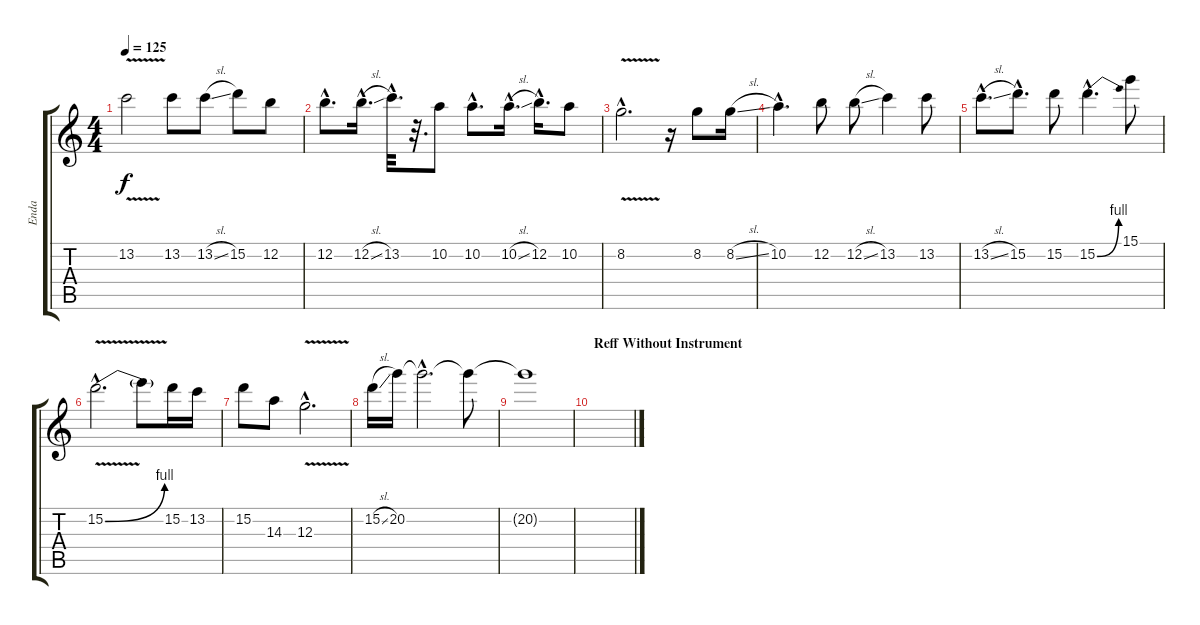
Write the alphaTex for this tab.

\track ("Enda" "Enda") {instrument distortionguitar}
\staff {score tabs}
\tuning (E4 B3 G3 D3 A2 E2) {hide}
\ts (4 4)
\tempo 125
\clef g2
\ks c
13.2{v}.2{dy f} 13.2.8 13.2{sl}.8 15.2.8 12.2.8 |
12.2{hac}.8{d} 12.2{sl hac}.16{d} 13.2{hac}.32{d} r.32{d} 10.2.8 10.2{hac}.8{d} 10.2{sl hac}.16{d} 12.2{hac}.16{d} 10.2.8 |
8.2{v hac}.2{d} r.16 8.2.8 8.2{sl}.16 |
10.2{hac}.4{d} 12.2.8 12.2{sl}.8 13.2.4 13.2.8 |
13.2{sl hac}.8{d} 15.2{hac}.8{d} 15.2.8 15.2{be (bend 0 0 60 4) hac}.4{d} 15.1.8 |
15.2{be (bend 0 0 60 4) v hac}.2{d} 15.2{t}.8 15.2.16 13.2.16 |
15.2.8 14.3.8 12.3{v hac}.2{d} |
15.2{sl}.16 20.2.16{volume 0} 20.2{hac t}.2{d} 20.2{t}.8 |
20.2{t}.1 |
\section ("" "Reff Without Instrument")
